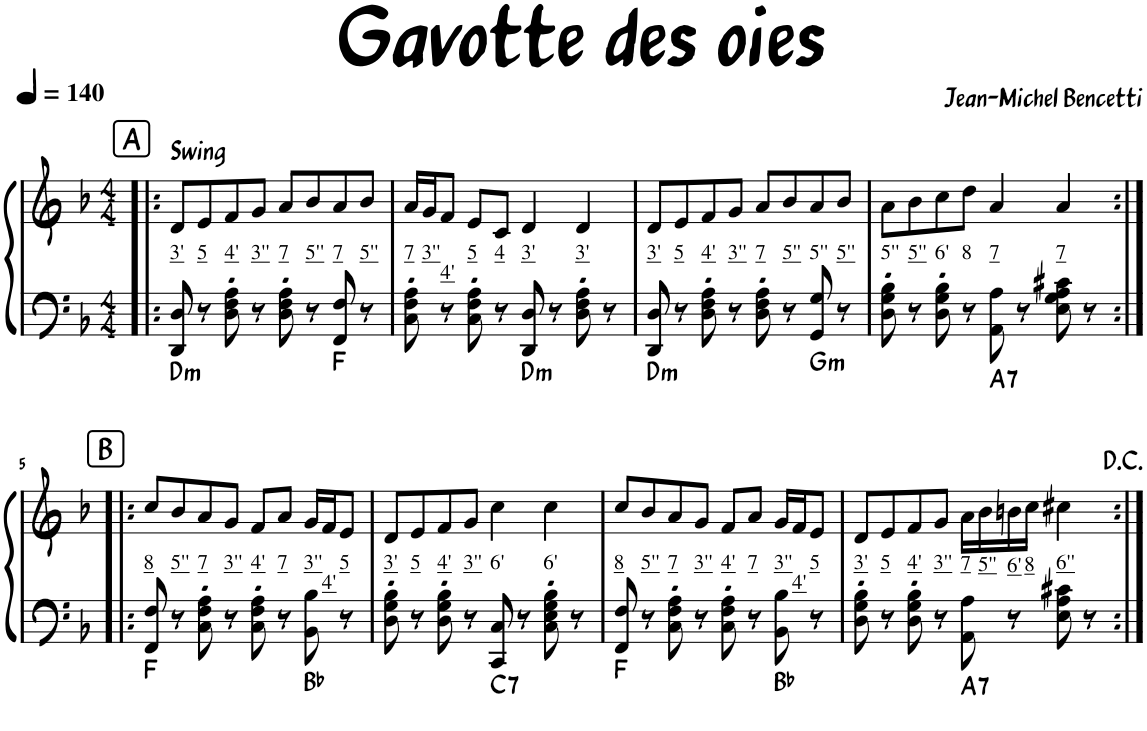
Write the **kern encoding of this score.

**kern	**harte	**kern
*part2	*part2	*part1
*staff2	*	*staff1
*I"Main Gauche	*	*I"Main Droite
*clefF4	*	*clefG2
*k[b-]	*	*k[b-]
*M4/4	*	*M4/4
*MM140	*	*MM140
!!LO:REH:place=s1:a:B:cj:fs=14:t=A
=1!|:	=1!|:	=1!|:
!	!	!LO:TX:a:B:t=Swing
!	!LO:H:kt=m	!LO:TX:b:t=3'
8DD/ 8D/	D:min	8d/L
!	!	!LO:TX:b:t=5
8r	.	8e/
!	!	!LO:TX:b:t=4'
8D\' 8F\' 8A\'	.	8f/
!	!	!LO:TX:b:t=3''
8r	.	8g/J
!	!	!LO:TX:b:t=7
8D\' 8F\' 8A\'	.	8a/L
!	!	!LO:TX:b:t=5''
8r	.	8b-/
!	!	!LO:TX:b:t=7
8FF/ 8F/	F:maj	8a/
!	!	!LO:TX:b:t=5''
8r	.	8b-/J
=2	=2	=2
!	!	!LO:TX:b:t=7
8C\' 8F\' 8A\'	.	16a/LL
!	!	!LO:TX:b:t=3''
.	.	16g/J
!	!	!LO:TX:b:t=4'
8r	.	8f/J
!	!	!LO:TX:b:t=5
8C\' 8F\' 8A\'	.	8e/L
!	!	!LO:TX:b:t=4
8r	.	8c/J
!	!LO:H:kt=m	!LO:TX:b:t=3'
8DD/ 8D/	D:min	4d/
8r	.	.
!	!	!LO:TX:b:t=3'
8D\' 8F\' 8A\'	.	4d/
8r	.	.
=3	=3	=3
!	!LO:H:kt=m	!LO:TX:b:t=3'
8DD/ 8D/	D:min	8d/L
!	!	!LO:TX:b:t=5
8r	.	8e/
!	!	!LO:TX:b:t=4'
8D\' 8F\' 8A\'	.	8f/
!	!	!LO:TX:b:t=3''
8r	.	8g/J
!	!	!LO:TX:b:t=7
8D\' 8F\' 8A\'	.	8a/L
!	!	!LO:TX:b:t=5''
8r	.	8b-/
!	!LO:H:kt=m	!LO:TX:b:t=5''
8GG/ 8G/	G:min	8a/
!	!	!LO:TX:b:t=5''
8r	.	8b-/J
=4	=4	=4
!	!	!LO:TX:b:t=5''
8D\' 8G\' 8B-\'	.	8a\L
!	!	!LO:TX:b:t=5''
8r	.	8b-\
!	!	!LO:TX:b:t=6'
8D\' 8G\' 8B-\'	.	8cc\
!	!	!LO:TX:b:t=8
8r	.	8dd\J
!	!LO:H:kt=7	!LO:TX:b:t=7
8AA\ 8A\	A:7	4a/
8r	.	.
!	!	!LO:TX:b:t=7
8E\ 8G\ 8A\ 8c#X\	.	4a/
8r	.	.
!!LO:LB:g=z
!!LO:REH:place=s1:a:B:cj:fs=14:t=B
=5:|!|:	=5:|!|:	=5:|!|:
!	!	!LO:TX:b:t=8
8FF/ 8F/	F:maj	8cc/L
!	!	!LO:TX:b:t=5''
8r	.	8b-/
!	!	!LO:TX:b:t=7
8C\' 8F\' 8A\'	.	8a/
!	!	!LO:TX:b:t=3''
8r	.	8g/J
!	!	!LO:TX:b:t=4'
8C\' 8F\' 8A\'	.	8f/L
!	!	!LO:TX:b:t=7
8r	.	8a/J
!	!	!LO:TX:b:t=3''
8BB-\ 8B-\	Bb:maj	16g/LL
!	!	!LO:TX:b:t=4'
.	.	16f/J
!	!	!LO:TX:b:t=5
8r	.	8e/J
=6	=6	=6
!	!	!LO:TX:b:t=3'
8D\' 8G\' 8B-\'	.	8d/L
!	!	!LO:TX:b:t=5
8r	.	8e/
!	!	!LO:TX:b:t=4'
8D\' 8G\' 8B-\'	.	8f/
!	!	!LO:TX:b:t=3''
8r	.	8g/J
!	!LO:H:kt=7	!LO:TX:b:t=6'
8CC/ 8C/	C:7	4cc\
8r	.	.
!	!	!LO:TX:b:t=6'
8C\' 8E\' 8G\' 8B-\'	.	4cc\
8r	.	.
=7	=7	=7
!	!	!LO:TX:b:t=8
8FF/ 8F/	F:maj	8cc/L
!	!	!LO:TX:b:t=5''
8r	.	8b-/
!	!	!LO:TX:b:t=7
8C\' 8F\' 8A\'	.	8a/
!	!	!LO:TX:b:t=3''
8r	.	8g/J
!	!	!LO:TX:b:t=4'
8C\' 8F\' 8A\'	.	8f/L
!	!	!LO:TX:b:t=7
8r	.	8a/J
!	!	!LO:TX:b:t=3''
8BB-\ 8B-\	Bb:maj	16g/LL
!	!	!LO:TX:b:t=4'
.	.	16f/J
!	!	!LO:TX:b:t=5
8r	.	8e/J
=8	=8	=8
!	!	!LO:TX:b:t=3'
8D\' 8G\' 8B-\'	.	8d/L
!	!	!LO:TX:b:t=5
8r	.	8e/
!	!	!LO:TX:b:t=4'
8D\' 8G\' 8B-\'	.	8f/
!	!	!LO:TX:b:t=3''
8r	.	8g/J
!	!LO:H:kt=7	!LO:TX:b:t=7
8AA\ 8A\	A:7	16a\LL
!	!	!LO:TX:b:t=5''
.	.	16b-\
!	!	!LO:TX:b:t=6'
8r	.	16bn\
!	!	!LO:TX:b:t=8
.	.	16cc\JJ
!	!	!LO:TX:b:t=6''
8E\ 8A\ 8c#X\	.	4cc#X\
8r	.	.
=:|!	=:|!	=:|!
*-	*-	*-
